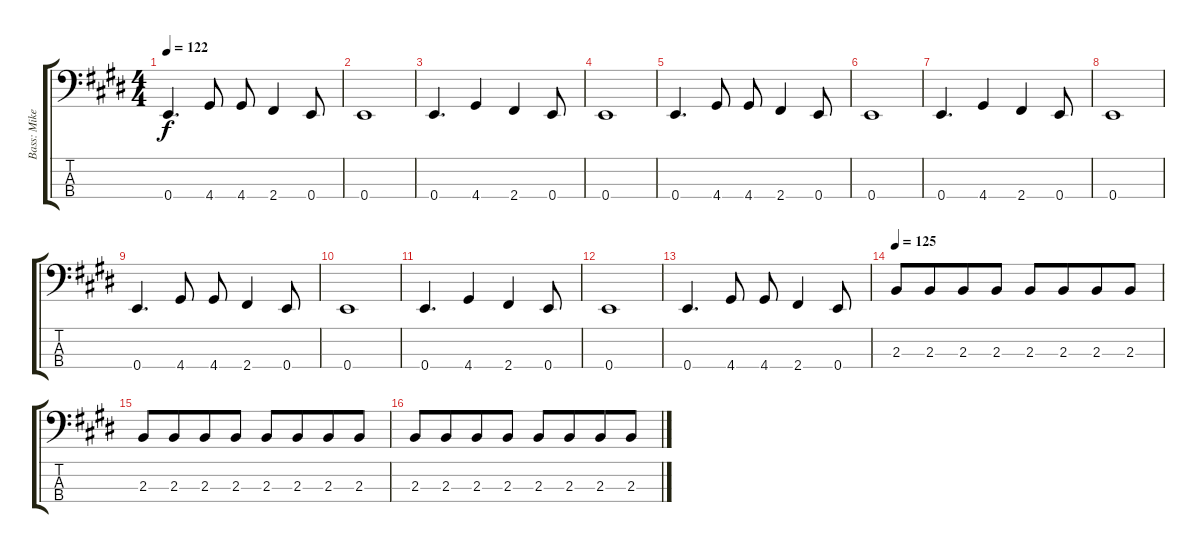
\track ("Bass: Mike" "Bass: Mike") {instrument electricbassfinger}
\staff {score tabs}
\tuning (G2 D2 A1 E1) {hide}
\ts (4 4)
\tempo 122
\clef f4
\ks e
0.4.4{d dy f} 4.4.8 4.4.8 2.4.4 0.4.8 |
0.4.1 |
0.4.4{d} 4.4.4 2.4.4 0.4.8 |
0.4.1 |
0.4.4{d} 4.4.8 4.4.8 2.4.4 0.4.8 |
0.4.1 |
0.4.4{d} 4.4.4 2.4.4 0.4.8 |
0.4.1 |
0.4.4{d} 4.4.8 4.4.8 2.4.4 0.4.8 |
0.4.1 |
0.4.4{d} 4.4.4 2.4.4 0.4.8 |
0.4.1 |
0.4.4{d} 4.4.8 4.4.8 2.4.4 0.4.8 |
\tempo 125
2.3.8 2.3.8{beam merge} 2.3.8 2.3.8 2.3.8 2.3.8{beam merge} 2.3.8 2.3.8 |
2.3.8 2.3.8{beam merge} 2.3.8 2.3.8 2.3.8 2.3.8{beam merge} 2.3.8 2.3.8 |
2.3.8 2.3.8{beam merge} 2.3.8 2.3.8 2.3.8 2.3.8{beam merge} 2.3.8 2.3.8
